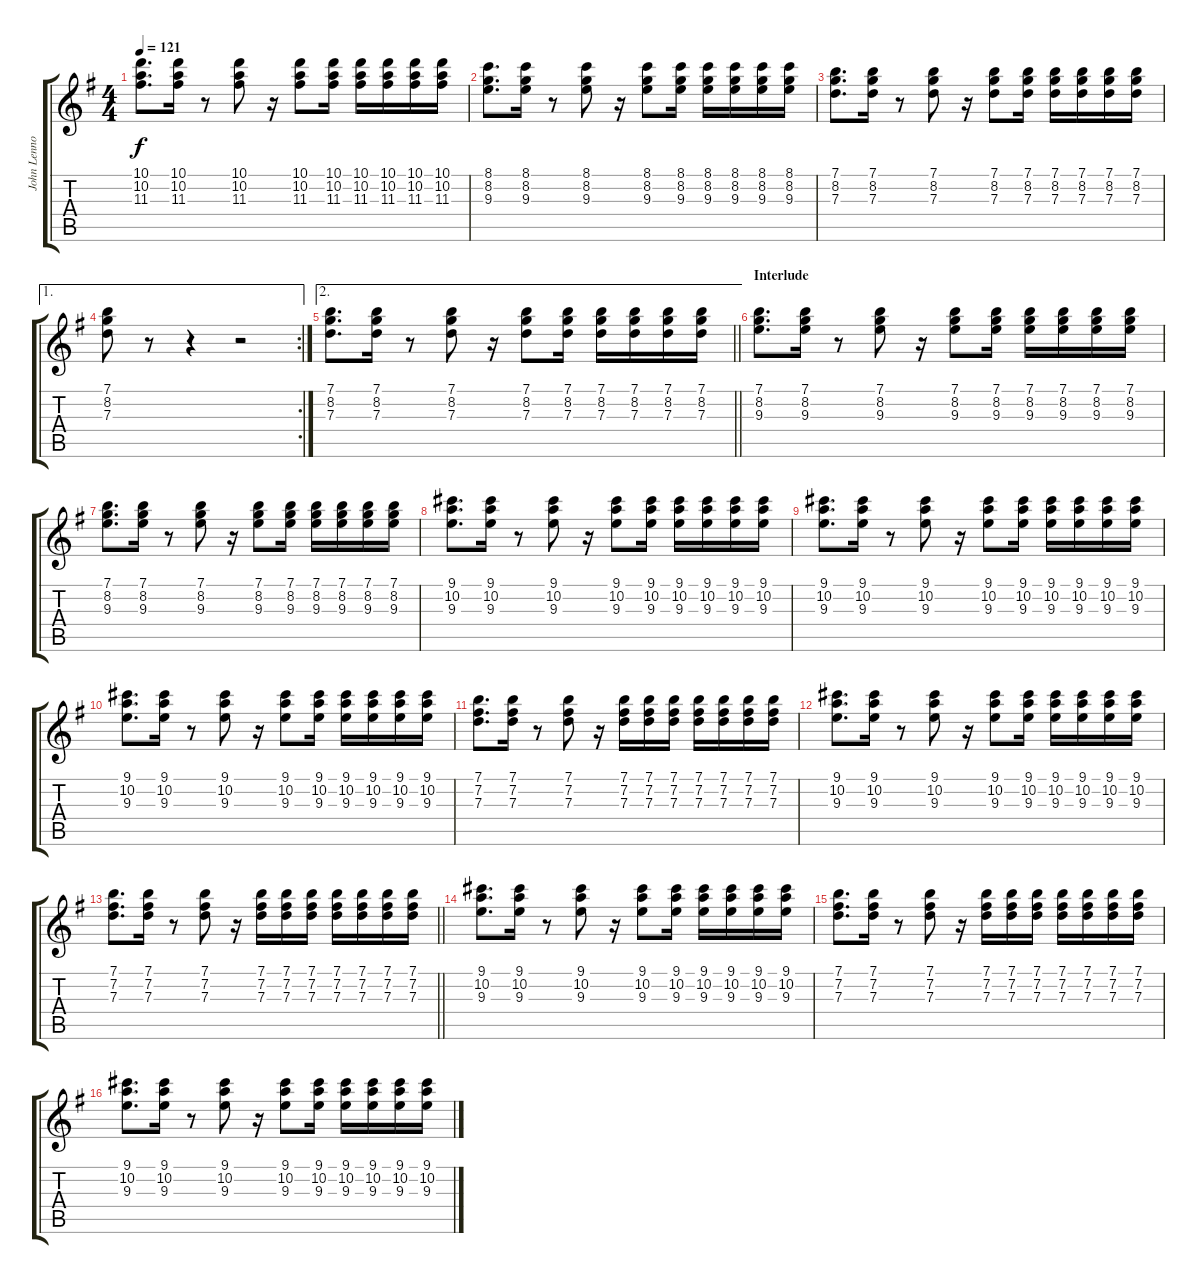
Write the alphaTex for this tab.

\track ("John Lennon - Guitar" "John Lenno") {instrument electricguitarclean}
\staff {score tabs}
\tuning (E4 B3 G3 D3 A2 E2) {hide}
\ts (4 4)
\tempo 121
\clef g2
\ks g
(10.1 10.2 11.3).8{d dy f} (10.1 10.2 11.3).16 r.8 (10.1 10.2 11.3).8 r.16 (10.1 10.2 11.3).8 (10.1 10.2 11.3).16 (10.1 10.2 11.3).16 (10.1 10.2 11.3).16 (10.1 10.2 11.3).16 (10.1 10.2 11.3).16 |
(8.1 8.2 9.3).8{d} (8.1 8.2 9.3).16 r.8 (8.1 8.2 9.3).8 r.16 (8.1 8.2 9.3).8 (8.1 8.2 9.3).16 (8.1 8.2 9.3).16 (8.1 8.2 9.3).16 (8.1 8.2 9.3).16 (8.1 8.2 9.3).16 |
(7.1 8.2 7.3).8{d} (7.1 8.2 7.3).16 r.8 (7.1 8.2 7.3).8 r.16 (7.1 8.2 7.3).8 (7.1 8.2 7.3).16 (7.1 8.2 7.3).16 (7.1 8.2 7.3).16 (7.1 8.2 7.3).16 (7.1 8.2 7.3).16 |
\ae 1
\rc 2
(7.1 8.2 7.3).8 r.8 r.4 r.2 |
\ae 2
\barLineRight lightlight
(7.1 8.2 7.3).8{d} (7.1 8.2 7.3).16 r.8 (7.1 8.2 7.3).8 r.16 (7.1 8.2 7.3).8 (7.1 8.2 7.3).16 (7.1 8.2 7.3).16 (7.1 8.2 7.3).16 (7.1 8.2 7.3).16 (7.1 8.2 7.3).16 |
\section ("" "Interlude")
(7.1 8.2 9.3).8{d} (7.1 8.2 9.3).16 r.8 (7.1 8.2 9.3).8 r.16 (7.1 8.2 9.3).8 (7.1 8.2 9.3).16 (7.1 8.2 9.3).16 (7.1 8.2 9.3).16 (7.1 8.2 9.3).16 (7.1 8.2 9.3).16 |
(7.1 8.2 9.3).8{d} (7.1 8.2 9.3).16 r.8 (7.1 8.2 9.3).8 r.16 (7.1 8.2 9.3).8 (7.1 8.2 9.3).16 (7.1 8.2 9.3).16 (7.1 8.2 9.3).16 (7.1 8.2 9.3).16 (7.1 8.2 9.3).16 |
(9.1 10.2 9.3).8{d} (9.1 10.2 9.3).16 r.8 (9.1 10.2 9.3).8 r.16 (9.1 10.2 9.3).8 (9.1 10.2 9.3).16 (9.1 10.2 9.3).16 (9.1 10.2 9.3).16 (9.1 10.2 9.3).16 (9.1 10.2 9.3).16 |
(9.1 10.2 9.3).8{d} (9.1 10.2 9.3).16 r.8 (9.1 10.2 9.3).8 r.16 (9.1 10.2 9.3).8 (9.1 10.2 9.3).16 (9.1 10.2 9.3).16 (9.1 10.2 9.3).16 (9.1 10.2 9.3).16 (9.1 10.2 9.3).16 |
(9.1 10.2 9.3).8{d} (9.1 10.2 9.3).16 r.8 (9.1 10.2 9.3).8 r.16 (9.1 10.2 9.3).8 (9.1 10.2 9.3).16 (9.1 10.2 9.3).16 (9.1 10.2 9.3).16 (9.1 10.2 9.3).16 (9.1 10.2 9.3).16 |
(7.1 7.2 7.3).8{d} (7.1 7.2 7.3).16 r.8 (7.1 7.2 7.3).8 r.16 (7.1 7.2 7.3).16 (7.1 7.2 7.3).16 (7.1 7.2 7.3).16 (7.1 7.2 7.3).16 (7.1 7.2 7.3).16 (7.1 7.2 7.3).16 (7.1 7.2 7.3).16 |
(9.1 10.2 9.3).8{d} (9.1 10.2 9.3).16 r.8 (9.1 10.2 9.3).8 r.16 (9.1 10.2 9.3).8 (9.1 10.2 9.3).16 (9.1 10.2 9.3).16 (9.1 10.2 9.3).16 (9.1 10.2 9.3).16 (9.1 10.2 9.3).16 |
\barLineRight lightlight
(7.1 7.2 7.3).8{d} (7.1 7.2 7.3).16 r.8 (7.1 7.2 7.3).8 r.16 (7.1 7.2 7.3).16 (7.1 7.2 7.3).16 (7.1 7.2 7.3).16 (7.1 7.2 7.3).16 (7.1 7.2 7.3).16 (7.1 7.2 7.3).16 (7.1 7.2 7.3).16 |
(9.1 10.2 9.3).8{d} (9.1 10.2 9.3).16 r.8 (9.1 10.2 9.3).8 r.16 (9.1 10.2 9.3).8 (9.1 10.2 9.3).16 (9.1 10.2 9.3).16 (9.1 10.2 9.3).16 (9.1 10.2 9.3).16 (9.1 10.2 9.3).16 |
(7.1 7.2 7.3).8{d} (7.1 7.2 7.3).16 r.8 (7.1 7.2 7.3).8 r.16 (7.1 7.2 7.3).16 (7.1 7.2 7.3).16 (7.1 7.2 7.3).16 (7.1 7.2 7.3).16 (7.1 7.2 7.3).16 (7.1 7.2 7.3).16 (7.1 7.2 7.3).16 |
(9.1 10.2 9.3).8{d} (9.1 10.2 9.3).16 r.8 (9.1 10.2 9.3).8 r.16 (9.1 10.2 9.3).8 (9.1 10.2 9.3).16 (9.1 10.2 9.3).16 (9.1 10.2 9.3).16 (9.1 10.2 9.3).16 (9.1 10.2 9.3).16
